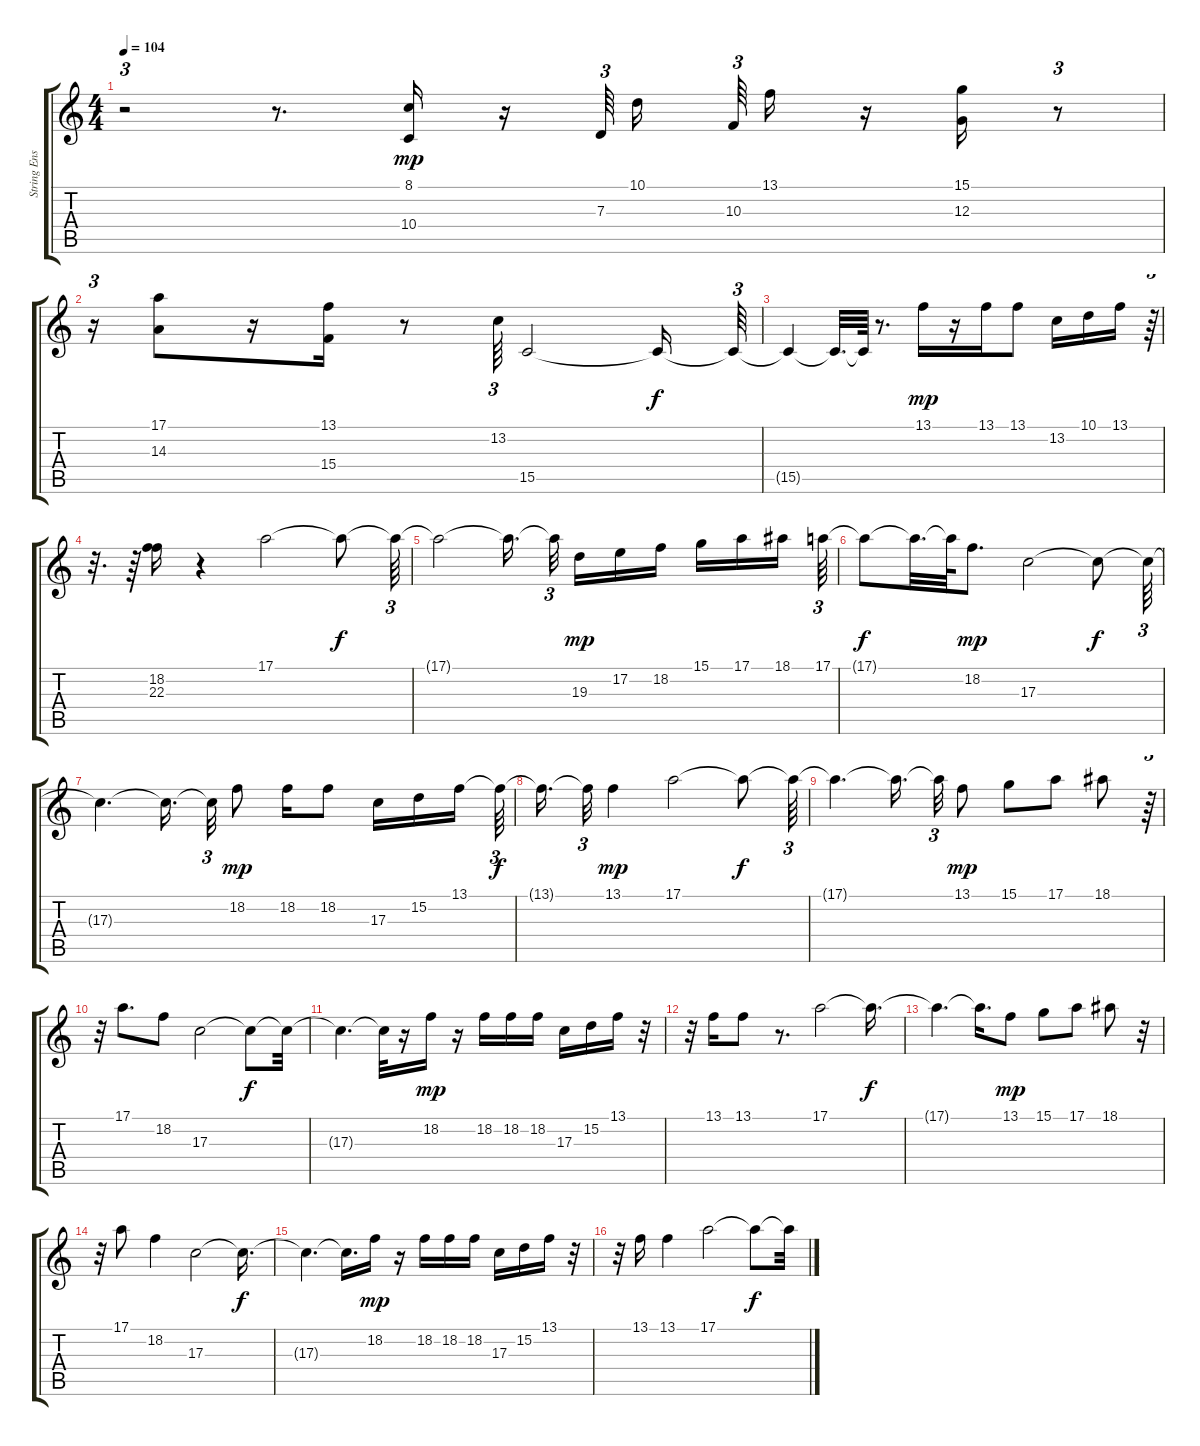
\track ("String Ensemble 1" "String Ens") {instrument stringensemble1}
\staff {score tabs}
\tuning (E4 B3 G3 D3 A2 E2) {hide}
\ts (4 4)
\tempo 104
\clef g2
\ks c
r.2{tu (3 2) dy f} r.8{d} (8.1 10.4).16{dy mp} r.16 7.3.64{tu (3 2)} 10.1.16 10.3.64{tu (3 2)} 13.1.16 r.16 (15.1 12.3).16 r.8{tu (3 2)} |
r.16{tu (3 2)} (17.1 14.3).8 r.16 (13.1 15.4).16 r.8 13.2.64{tu (3 2)} 15.5.2 15.5{t}.16{dy f} 15.5{t}.64{tu (3 2)} |
15.5{t}.4 15.5{t}.32{d} 15.5{t}.64 r.8{d} 13.1.16{dy mp} r.16 13.1.16 13.1.8 13.2.16 10.1.16 13.1.16 r.64{tu (3 2)} |
r.32{d} r.64 (18.2 22.3).16 r.4 17.1.2 17.1{t}.8{dy f} 17.1{t}.64{tu (3 2)} |
17.1{t}.2 17.1{t}.16{d} 17.1{t}.32{tu (3 2)} 19.3.16{dy mp} 17.2.16 18.2.16 15.1.16 17.1.16 18.1.16 17.1.64{tu (3 2)} |
17.1{t}.8{dy f} 17.1{t}.32{d} 17.1{t}.64 18.2.8{d dy mp} 17.3.2 17.3{t}.8{dy f} 17.3{t}.64{tu (3 2)} |
17.3{t}.4{d} 17.3{t}.16{d} 17.3{t}.32{tu (3 2)} 18.2.8{dy mp} 18.2.16 18.2.8 17.3.16 15.2.16 13.1.16 13.1{t}.64{tu (3 2) dy f} |
13.1{t}.16{d} 13.1{t}.32{tu (3 2)} 13.1.4{dy mp} 17.1.2 17.1{t}.8{dy f} 17.1{t}.64{tu (3 2)} |
17.1{t}.4{d} 17.1{t}.16{d} 17.1{t}.32{tu (3 2)} 13.1.8{dy mp} 15.1.8 17.1.8 18.1.8 r.64{tu (3 2)} |
r.32 17.1.8{d} 18.2.8 17.3.2 17.3{t}.8{dy f} 17.3{t}.32 |
17.3{t}.4{d} 17.3{t}.32 r.16 18.2.16{dy mp} r.16 18.2.16 18.2.16 18.2.16 17.3.16 15.2.16 13.1.16 r.32 |
r.32 13.1.16 13.1.8 r.8{d} 17.1.2 17.1{t}.16{d dy f} |
17.1{t}.4{d} 17.1{t}.16{d} 13.1.8{dy mp} 15.1.8 17.1.8 18.1.8 r.32 |
r.32 17.1.8 18.2.4 17.3.2 17.3{t}.16{d dy f} |
17.3{t}.4{d} 17.3{t}.16{d} 18.2.16{dy mp} r.16 18.2.16 18.2.16 18.2.16 17.3.16 15.2.16 13.1.16 r.32 |
r.32 13.1.16 13.1.4 17.1.2 17.1{t}.8{dy f} 17.1{t}.32
